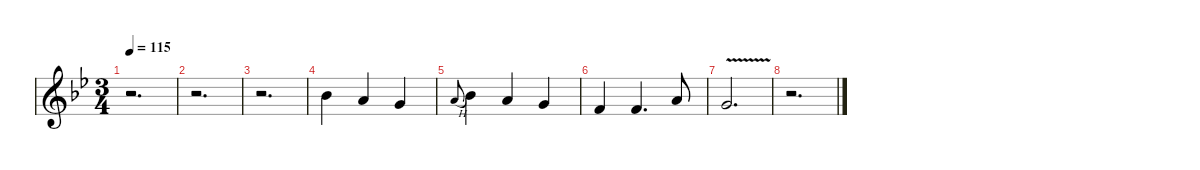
\defaultSystemsLayout 4
\hideDynamics
\bracketExtendMode nobrackets
\singleTrackTrackNamePolicy hidden
\multiTrackTrackNamePolicy hidden
\firstSystemTrackNameMode fullname
\firstSystemTrackNameOrientation horizontal
\otherSystemsTrackNameOrientation horizontal
\track ("Flute" "picc.") {defaultSystemsLayout 8 instrument piccolo}
\staff {score}
\tuning (E4 B3 G3 D3 A2 E2)
\ts (3 4)
\tempo 115
\clef g2
\ks gminor
r.2{d dy mf beam Down} |
r.2{d beam Down} |
r.2{d beam Down} |
6.1{acc b}.4{beam Down} 5.1{acc forcenatural}.4{beam Up} 8.2{acc forcenatural}.4{beam Up} |
5.1{h acc forcenatural}.8{gr onbeat dy mp beam Up} 6.1{acc b}.4{dy mf beam Down} 5.1{acc forcenatural}.4{beam Up} 8.2{acc forcenatural}.4{beam Up} |
6.2{acc forcenatural}.4{beam Up} 6.2{acc forcenatural}.4{d beam Up} 5.1{acc forcenatural}.8{beam Up} |
8.2{v acc forcenatural}.2{d beam Up} |
r.2{d beam Down}
